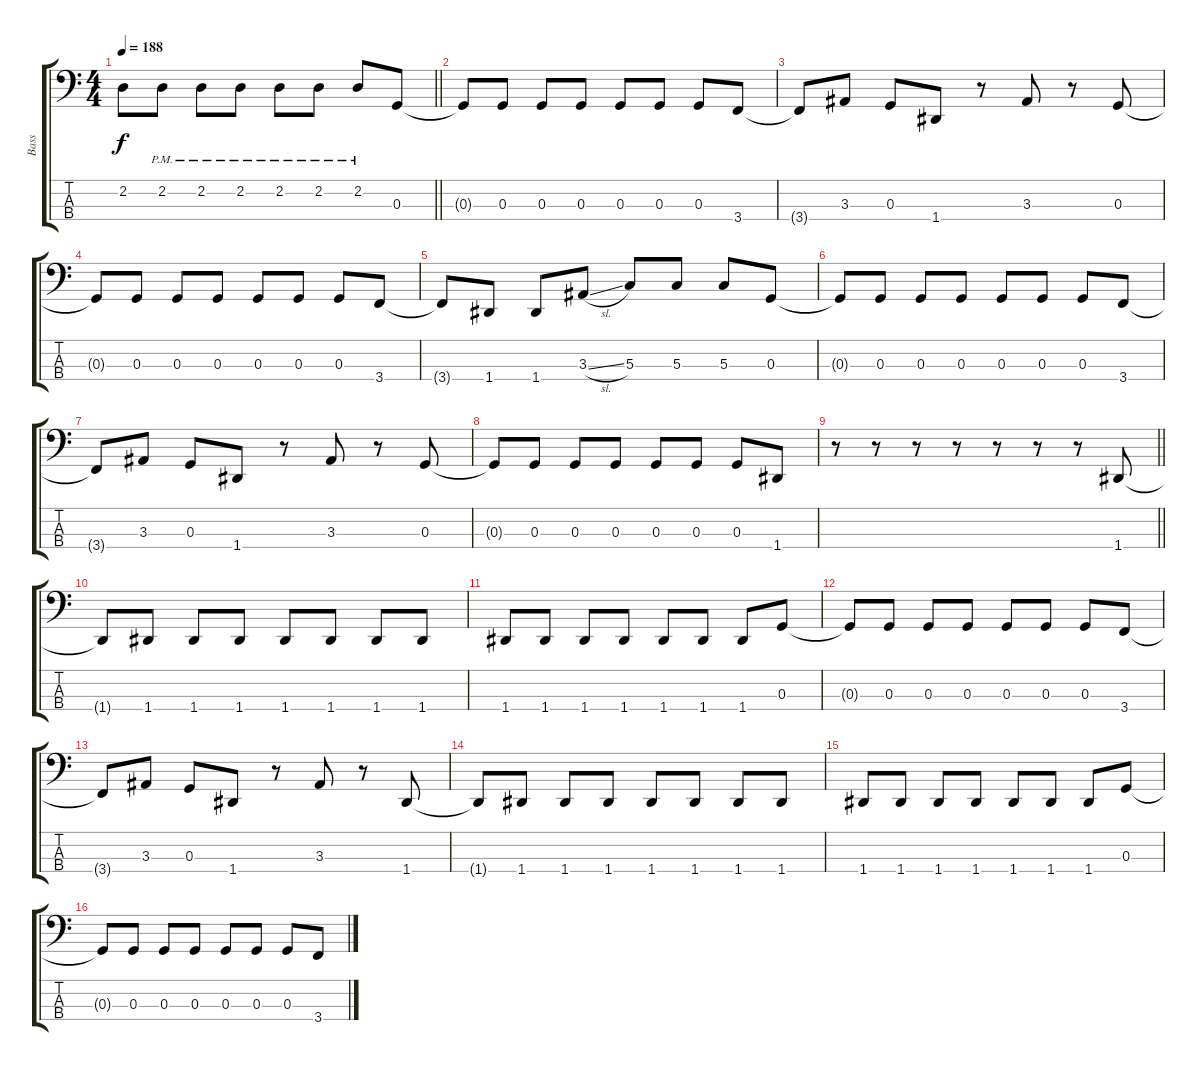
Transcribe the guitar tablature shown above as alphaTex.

\track ("Bass" "Bass") {instrument electricbassfinger}
\staff {score tabs}
\tuning (F2 C2 G1 D1) {hide}
\ts (4 4)
\tempo 188
\clef f4
\barLineRight lightlight
\ks c
2.2{t}.8{dy f} 2.2{pm}.8 2.2{pm}.8 2.2{pm}.8 2.2{pm}.8 2.2{pm}.8 2.2{pm}.8 0.3.8 |
0.3{t}.8 0.3.8 0.3.8 0.3.8 0.3.8 0.3.8 0.3.8 3.4.8 |
3.4{t}.8 3.3.8 0.3.8 1.4.8 r.8 3.3.8 r.8 0.3.8 |
0.3{t}.8 0.3.8 0.3.8 0.3.8 0.3.8 0.3.8 0.3.8 3.4.8 |
3.4{t}.8 1.4.8 1.4.8 3.3{sl}.8 5.3.8 5.3.8 5.3.8 0.3.8 |
0.3{t}.8 0.3.8 0.3.8 0.3.8 0.3.8 0.3.8 0.3.8 3.4.8 |
3.4{t}.8 3.3.8 0.3.8 1.4.8 r.8 3.3.8 r.8 0.3.8 |
0.3{t}.8 0.3.8 0.3.8 0.3.8 0.3.8 0.3.8 0.3.8 1.4.8 |
\barLineRight lightlight
r.8 r.8 r.8 r.8 r.8 r.8 r.8 1.4.8 |
1.4{t}.8 1.4.8 1.4.8 1.4.8 1.4.8 1.4.8 1.4.8 1.4.8 |
1.4.8 1.4.8 1.4.8 1.4.8 1.4.8 1.4.8 1.4.8 0.3.8 |
0.3{t}.8 0.3.8 0.3.8 0.3.8 0.3.8 0.3.8 0.3.8 3.4.8 |
3.4{t}.8 3.3.8 0.3.8 1.4.8 r.8 3.3.8 r.8 1.4.8 |
1.4{t}.8 1.4.8 1.4.8 1.4.8 1.4.8 1.4.8 1.4.8 1.4.8 |
1.4.8 1.4.8 1.4.8 1.4.8 1.4.8 1.4.8 1.4.8 0.3.8 |
0.3{t}.8 0.3.8 0.3.8 0.3.8 0.3.8 0.3.8 0.3.8 3.4.8
